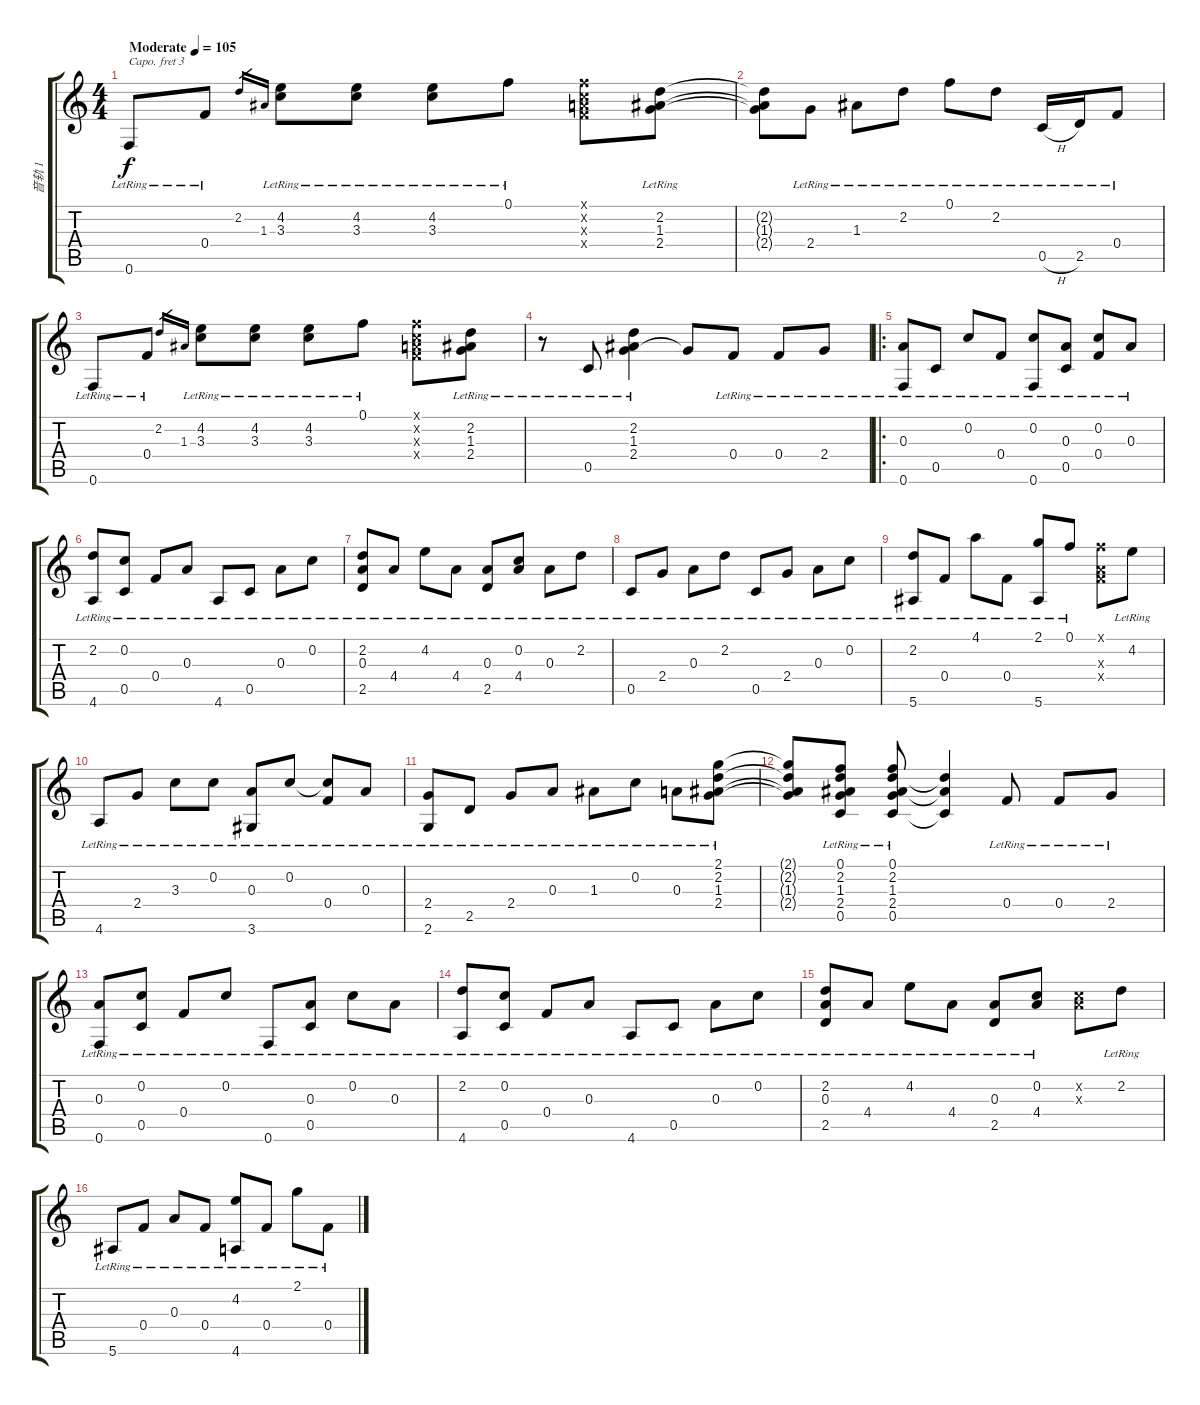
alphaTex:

\track ("音轨 1" "音轨 1") {instrument acousticguitarnylon}
\staff {score tabs}
\capo 3
\tuning (D4 A3 Gb3 D3 A2 D2) {hide}
\ts (4 4)
\tempo (105 "Moderate")
\clef g2
\ks c
0.6{lr}.8{dy f instrument acousticguitarnylon} 0.4{lr}.8 2.2.16{gr} 1.3.16{gr} (4.2{lr} 3.3{lr}).8 (4.2{lr} 3.3{lr}).8 (4.2{lr} 3.3{lr}).8 0.1{lr}.8 (0.1{x} 0.2{x} 0.3{x} 0.4{x}).8 (2.2{lr} 1.3{lr} 2.4{lr}).8 |
(2.2{t} 1.3{t} 2.4{t}).8 2.4{lr}.8 1.3{lr}.8 2.2{lr}.8 0.1{lr}.8 2.2{lr}.8 0.5{h lr}.16 2.5{lr}.16 0.4{lr}.8 |
0.6{lr}.8 0.4{lr}.8 2.2.16{gr} 1.3.16{gr} (4.2{lr} 3.3{lr}).8 (4.2{lr} 3.3{lr}).8 (4.2{lr} 3.3{lr}).8 0.1{lr}.8 (0.1{x} 0.2{x} 0.3{x} 0.4{x}).8 (2.2{lr} 1.3{lr} 2.4{lr}).8 |
r.8 0.5{lr}.8 (2.2{lr} 1.3{lr} 2.4{lr}).4 2.4{t}.8 0.4{lr}.8 0.4{lr}.8 2.4{lr}.8 |
\ro
(0.3{lr} 0.6{lr}).8 0.5{lr}.8 0.2{lr}.8 0.4{lr}.8 (0.2{lr} 0.6{lr}).8 (0.3{lr} 0.5{lr}).8 (0.2{lr} 0.4{lr}).8 0.3{lr}.8 |
(2.2{lr} 4.6{lr}).8 (0.2{lr} 0.5{lr}).8 0.4{lr}.8 0.3{lr}.8 4.6{lr}.8 0.5{lr}.8 0.3{lr}.8 0.2{lr}.8 |
(2.2{lr} 0.3{lr} 2.5{lr}).8 4.4{lr}.8 4.2{lr}.8 4.4{lr}.8 (0.3{lr} 2.5{lr}).8 (0.2{lr} 4.4{lr}).8 0.3{lr}.8 2.2{lr}.8 |
0.5{lr}.8 2.4{lr}.8 0.3{lr}.8 2.2{lr}.8 0.5{lr}.8 2.4{lr}.8 0.3{lr}.8 0.2{lr}.8 |
(2.2{lr} 5.6{lr}).8 0.4{lr}.8 4.1{lr}.8 0.4{lr}.8 (2.1{lr} 5.6{lr}).8 0.1{lr}.8 (0.1{x} 0.3{x} 0.4{x}).8 4.2{lr}.8 |
4.6{lr}.8 2.4{lr}.8 3.3{lr}.8 0.2{lr}.8 (0.3{lr} 3.6{lr}).8 0.2{lr}.8 (0.2{t} 0.4{lr}).8 0.3{lr}.8 |
(2.4{lr} 2.6{lr}).8 2.5{lr}.8 2.4{lr}.8 0.3{lr}.8 1.3{lr}.8 0.2{lr}.8 0.3{lr}.8 (2.1{lr} 2.2{lr} 1.3{lr} 2.4{lr}).8 |
(2.1{t} 2.2{t} 1.3{t} 2.4{t}).8 (0.1{lr} 2.2{lr} 1.3{lr} 2.4{lr} 0.5{lr}).8 (0.1{lr} 2.2{lr} 1.3{lr} 2.4{lr} 0.5{lr}).8 (2.2{t} 1.3{t} 0.5{t}).4 0.4{lr}.8 0.4{lr}.8 2.4{lr}.8 |
(0.3{lr} 0.6{lr}).8 (0.2{lr} 0.5{lr}).8 0.4{lr}.8 0.2{lr}.8 0.6{lr}.8 (0.3{lr} 0.5{lr}).8 0.2{lr}.8 0.3{lr}.8 |
(2.2{lr} 4.6{lr}).8 (0.2{lr} 0.5{lr}).8 0.4{lr}.8 0.3{lr}.8 4.6{lr}.8 0.5{lr}.8 0.3{lr}.8 0.2{lr}.8 |
(2.2{lr} 0.3{lr} 2.5{lr}).8 4.4{lr}.8 4.2{lr}.8 4.4{lr}.8 (0.3{lr} 2.5{lr}).8 (0.2{lr} 4.4{lr}).8 (0.2{x} 0.3{x}).8 2.2{lr}.8 |
5.6{lr}.8 0.4{lr}.8 0.3{lr}.8 0.4{lr}.8 (4.2{lr} 4.6{lr}).8 0.4{lr}.8 2.1{lr}.8 0.4{lr}.8
